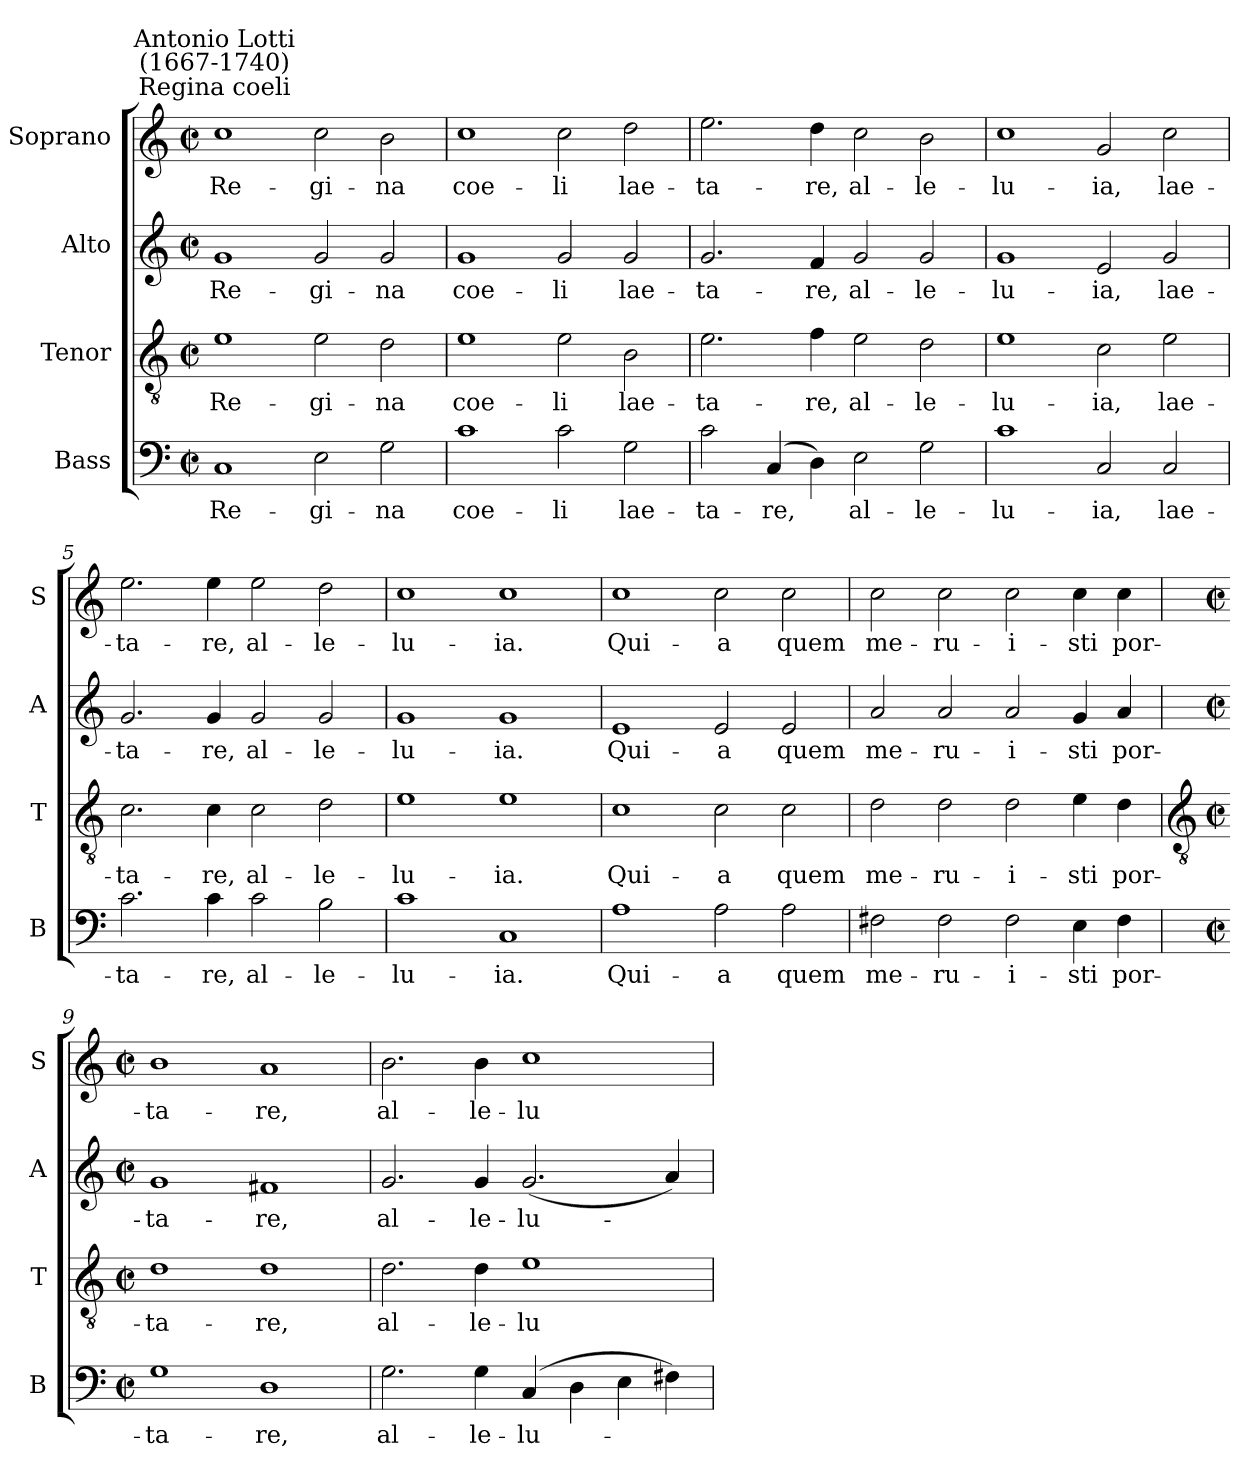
**kern	**text	**kern	**text	**kern	**text	**kern	**text
*part4	*part4	*part3	*part3	*part2	*part2	*part1	*part1
*staff4	*staff4	*staff3	*staff3	*staff2	*staff2	*staff1	*staff1
*I"Bass	*	*I"Tenor	*	*I"Alto	*	*I"Soprano	*
*I'B	*	*I'T	*	*I'A	*	*I'S	*
*clefF4	*	*clefGv2	*	*clefG2	*	*clefG2	*
*k[]	*	*k[]	*	*k[]	*	*k[]	*
*C:	*	*C:	*	*C:	*	*C:	*
*M4/2	*	*M4/2	*	*M4/2	*	*M4/2	*
*met(c|)	*	*met(c|)	*	*met(c|)	*	*met(c|)	*
=1	=1	=1	=1	=1	=1	=1	=1
!	!	!	!	!	!	!LO:TX:a:cj:t=Regina coeli	!
!	!	!	!	!	!	!LO:TX:a:cj:t=Antonio Lotti\n(1667-1740)	!
!	!LO:LY:b	!	!LO:LY:b	!	!LO:LY:b	!	!LO:LY:b
1C	Re-	1e	Re-	1g	Re-	1cc	Re-
!	!LO:LY:b	!	!LO:LY:b	!	!LO:LY:b	!	!LO:LY:b
2E	-gi-	2e	-gi-	2g	-gi-	2cc	-gi-
!	!LO:LY:b	!	!LO:LY:b	!	!LO:LY:b	!	!LO:LY:b
2G	-na	2d	-na	2g	-na	2b	-na
=2	=2	=2	=2	=2	=2	=2	=2
!	!LO:LY:b	!	!LO:LY:b	!	!LO:LY:b	!	!LO:LY:b
1c	coe-	1e	coe-	1g	coe-	1cc	coe-
!	!LO:LY:b	!	!LO:LY:b	!	!LO:LY:b	!	!LO:LY:b
2c	-li	2e	-li	2g	-li	2cc	-li
!	!LO:LY:b	!	!LO:LY:b	!	!LO:LY:b	!	!LO:LY:b
2G	lae-	2B	lae-	2g	lae-	2dd	lae-
=3	=3	=3	=3	=3	=3	=3	=3
!	!LO:LY:b	!	!LO:LY:b	!	!LO:LY:b	!	!LO:LY:b
2c	-ta-	2.e	-ta-	2.g	-ta-	2.ee	-ta-
!	!LO:LY:b	!	!	!	!	!	!
(<4C	-re,	.	.	.	.	.	.
!	!	!	!LO:LY:b	!	!LO:LY:b	!	!LO:LY:b
4D)	.	4f	-re,	4f	-re,	4dd	-re,
!	!LO:LY:b	!	!LO:LY:b	!	!LO:LY:b	!	!LO:LY:b
2E	al-	2e	al-	2g	al-	2cc	al-
!	!LO:LY:b	!	!LO:LY:b	!	!LO:LY:b	!	!LO:LY:b
2G	-le-	2d	-le-	2g	-le-	2b	-le-
=4	=4	=4	=4	=4	=4	=4	=4
!	!LO:LY:b	!	!LO:LY:b	!	!LO:LY:b	!	!LO:LY:b
1c	-lu-	1e	-lu-	1g	-lu-	1cc	-lu-
!	!LO:LY:b	!	!LO:LY:b	!	!LO:LY:b	!	!LO:LY:b
2C	-ia,	2c	-ia,	2e	-ia,	2g	-ia,
!	!LO:LY:b	!	!LO:LY:b	!	!LO:LY:b	!	!LO:LY:b
2C	lae-	2e	lae-	2g	lae-	2cc	lae-
=5	=5	=5	=5	=5	=5	=5	=5
!	!LO:LY:b	!	!LO:LY:b	!	!LO:LY:b	!	!LO:LY:b
2.c	-ta-	2.c	-ta-	2.g	-ta-	2.ee	-ta-
!	!LO:LY:b	!	!LO:LY:b	!	!LO:LY:b	!	!LO:LY:b
4c	-re,	4c	-re,	4g	-re,	4ee	-re,
!	!LO:LY:b	!	!LO:LY:b	!	!LO:LY:b	!	!LO:LY:b
2c	al-	2c	al-	2g	al-	2ee	al-
!	!LO:LY:b	!	!LO:LY:b	!	!LO:LY:b	!	!LO:LY:b
2B	-le-	2d	-le-	2g	-le-	2dd	-le-
=6	=6	=6	=6	=6	=6	=6	=6
!	!LO:LY:b	!	!LO:LY:b	!	!LO:LY:b	!	!LO:LY:b
1c	-lu-	1e	-lu-	1g	-lu-	1cc	-lu-
!	!LO:LY:b	!	!LO:LY:b	!	!LO:LY:b	!	!LO:LY:b
1C	-ia.	1e	-ia.	1g	-ia.	1cc	-ia.
=7	=7	=7	=7	=7	=7	=7	=7
!	!LO:LY:b	!	!LO:LY:b	!	!LO:LY:b	!	!LO:LY:b
1A	Qui-	1c	Qui-	1e	Qui-	1cc	Qui-
!	!LO:LY:b	!	!LO:LY:b	!	!LO:LY:b	!	!LO:LY:b
2A	-a	2c	-a	2e	-a	2cc	-a
!	!LO:LY:b	!	!LO:LY:b	!	!LO:LY:b	!	!LO:LY:b
2A	quem	2c	quem	2e	quem	2cc	quem
=8	=8	=8	=8	=8	=8	=8	=8
!	!LO:LY:b	!	!LO:LY:b	!	!LO:LY:b	!	!LO:LY:b
2F#X	me-	2d	me-	2a	me-	2cc	me-
!	!LO:LY:b	!	!LO:LY:b	!	!LO:LY:b	!	!LO:LY:b
2F#	-ru-	2d	-ru-	2a	-ru-	2cc	-ru-
!	!LO:LY:b	!	!LO:LY:b	!	!LO:LY:b	!	!LO:LY:b
2F#	-i-	2d	-i-	2a	-i-	2cc	-i-
!	!LO:LY:b	!	!LO:LY:b	!	!LO:LY:b	!	!LO:LY:b
4E	-sti	4e	-sti	4g	-sti	4cc	-sti
!	!LO:LY:b	!	!LO:LY:b	!	!LO:LY:b	!	!LO:LY:b
4F#	por-	4d	por-	4a	por-	4cc	por-
!!LO:LB:g=z
=9	=9	=9	=9	=9	=9	=9	=9
*	*	*clefGv2	*	*	*	*	*
*M4/2	*	*M4/2	*	*M4/2	*	*M4/2	*
*met(c|)	*	*met(c|)	*	*met(c|)	*	*met(c|)	*
!	!LO:LY:b	!	!LO:LY:b	!	!LO:LY:b	!	!LO:LY:b
1G	-ta-	1d	-ta-	1g	-ta-	1b	-ta-
!	!LO:LY:b	!	!LO:LY:b	!	!LO:LY:b	!	!LO:LY:b
1D	-re,	1d	-re,	1f#X	-re,	1a	-re,
=10	=10	=10	=10	=10	=10	=10	=10
!	!LO:LY:b	!	!LO:LY:b	!	!LO:LY:b	!	!LO:LY:b
2.G	al-	2.d	al-	2.g	al-	2.b	al-
!	!LO:LY:b	!	!LO:LY:b	!	!LO:LY:b	!	!LO:LY:b
4G	-le-	4d	-le-	4g	-le-	4b	-le-
!	!LO:LY:b	!	!LO:LY:b	!	!LO:LY:b	!	!LO:LY:b
(>4C	-lu-	1e	-lu-	(<2.g	-lu-	1cc	-lu-
4D	.	.	.	.	.	.	.
4E	.	.	.	.	.	.	.
4F#X)	.	.	.	4a)	.	.	.
=	=	=	=	=	=	=	=
*-	*-	*-	*-	*-	*-	*-	*-
